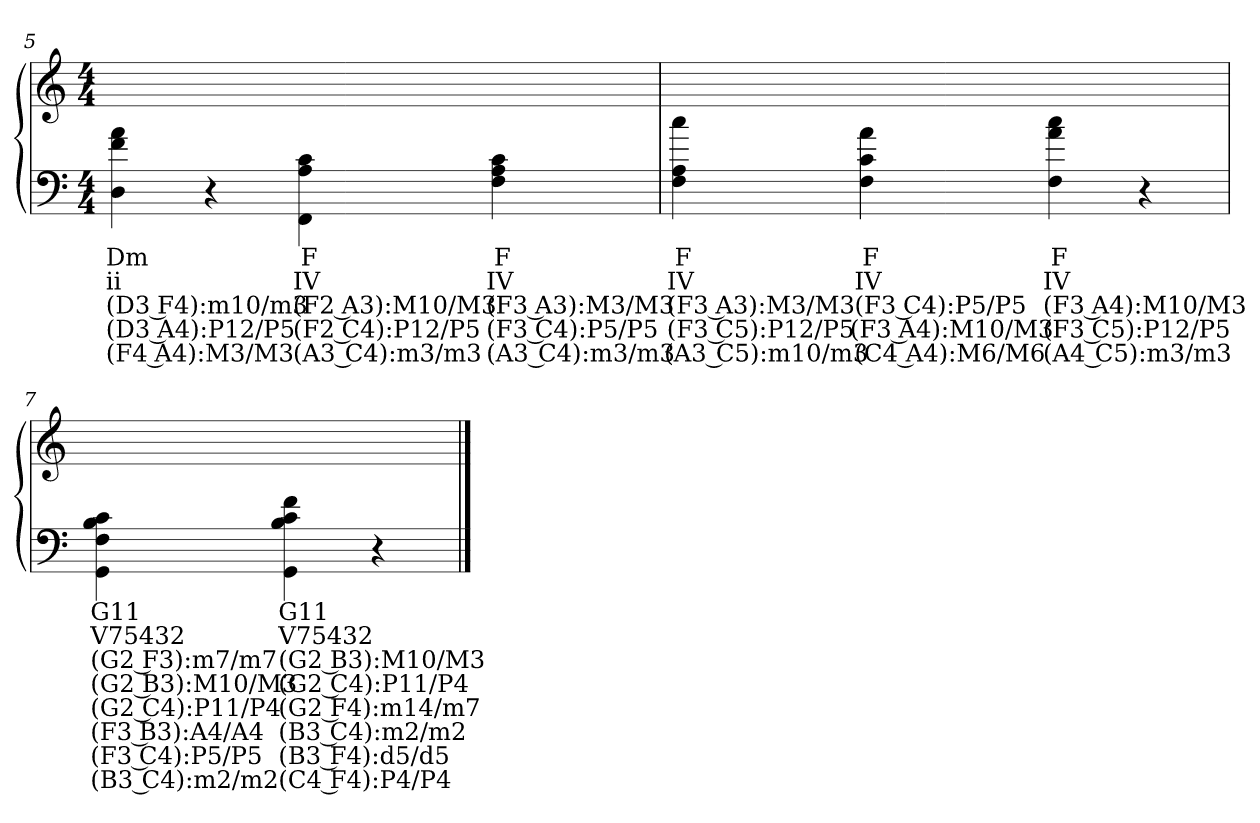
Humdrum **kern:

**kern	**text	**text	**text	**text	**text	**text	**text	**text	**kern
*part2	*part2	*part2	*part2	*part2	*part2	*part2	*part2	*part2	*part1
*staff2	*staff2	*staff2	*staff2	*staff2	*staff2	*staff2	*staff2	*staff2	*staff1
*clefF4	*	*	*	*	*	*	*	*	*clefG2
*k[]	*	*	*	*	*	*	*	*	*k[]
*C:	*	*	*	*	*	*	*	*	*C:
*M4/4	*	*	*	*	*	*	*	*	*M4/4
=5	=5	=5	=5	=5	=5	=5	=5	=5	=5
4D 4f 4a	Dm	ii	(D3 F4):m10/m3	(D3 A4):P12/P5	(F4 A4):M3/M3	.	.	.	1ryy
4r	.	.	.	.	.	.	.	.	.
4FF 4A 4c	F	IV	(F2 A3):M10/M3	(F2 C4):P12/P5	(A3 C4):m3/m3	.	.	.	.
4F 4A 4c	F	IV	(F3 A3):M3/M3	(F3 C4):P5/P5	(A3 C4):m3/m3	.	.	.	.
=6	=6	=6	=6	=6	=6	=6	=6	=6	=6
4F 4A 4cc	F	IV	(F3 A3):M3/M3	(F3 C5):P12/P5	(A3 C5):m10/m3	.	.	.	1ryy
4F 4c 4a	F	IV	(F3 C4):P5/P5	(F3 A4):M10/M3	(C4 A4):M6/M6	.	.	.	.
4F 4a 4cc	F	IV	(F3 A4):M10/M3	(F3 C5):P12/P5	(A4 C5):m3/m3	.	.	.	.
4r	.	.	.	.	.	.	.	.	.
=7	=7	=7	=7	=7	=7	=7	=7	=7	=7
4GG 4F 4B 4c	G11	V75432	(G2 F3):m7/m7	(G2 B3):M10/M3	(G2 C4):P11/P4	(F3 B3):A4/A4	(F3 C4):P5/P5	(B3 C4):m2/m2	2.ryy
4GG 4B 4c 4f	G11	V75432	(G2 B3):M10/M3	(G2 C4):P11/P4	(G2 F4):m14/m7	(B3 C4):m2/m2	(B3 F4):d5/d5	(C4 F4):P4/P4	.
4r	.	.	.	.	.	.	.	.	.
==	==	==	==	==	==	==	==	==	==
*-	*-	*-	*-	*-	*-	*-	*-	*-	*-
